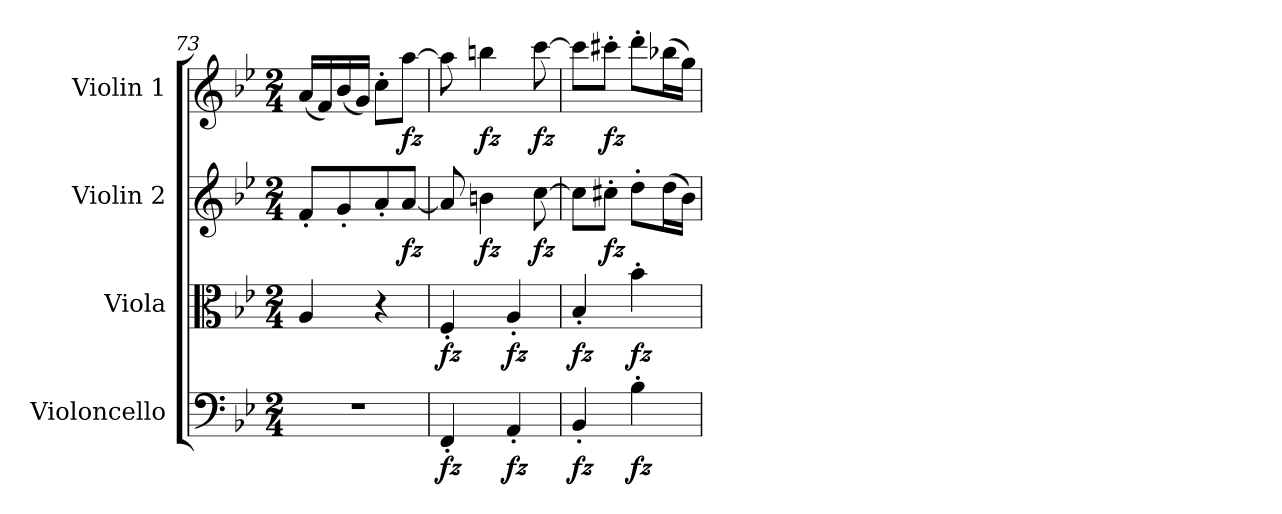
**kern	**dynam	**kern	**dynam	**kern	**dynam	**kern	**dynam
*part4	*part4	*part3	*part3	*part2	*part2	*part1	*part1
*staff4	*staff4	*staff3	*staff3	*staff2	*staff2	*staff1	*staff1
*I"Violoncello	*	*I"Viola	*	*I"Violin 2	*	*I"Violin 1	*
*I'Vc	*	*I'Vla	*	*I'Vln	*	*I'Vln	*
*clefF4	*	*clefC3	*	*clefG2	*	*clefG2	*
*k[b-e-]	*	*k[b-e-]	*	*k[b-e-]	*	*k[b-e-]	*
*M2/4	*	*M2/4	*	*M2/4	*	*M2/4	*
=73	=73	=73	=73	=73	=73	=73	=73
2r	.	4A/	.	8f'/L	.	(16a/LL	.
.	.	.	.	.	.	16f/)	.
.	.	.	.	8g'/	.	(16b-/	.
.	.	.	.	.	.	16g/JJ)	.
.	.	4r	.	8a'/	.	8cc'\L	.
!	!	!	!	!	!LO:DY:b	!	!LO:DY:b
.	.	.	.	[8a/J	fz	[8aa\J	fz
=74	=74	=74	=74	=74	=74	=74	=74
!	!LO:DY:b	!	!LO:DY:b	!	!	!	!
4FF'/	fz	4F'/	fz	8a/]	.	8aa\]	.
!	!	!	!	!	!LO:DY:b	!	!LO:DY:b
.	.	.	.	4bn\	fz	4bbn\	fz
!	!LO:DY:b	!	!LO:DY:b	!	!	!	!
4AA'/	fz	4A'/	fz	.	.	.	.
!	!	!	!	!	!LO:DY:b	!	!LO:DY:b
.	.	.	.	[8cc\	fz	[8ccc\	fz
!!LO:LB:g=z
=75	=75	=75	=75	=75	=75	=75	=75
!	!LO:DY:b	!	!LO:DY:b	!	!	!	!
4BB-'/	fz	4B-'/	fz	8cc\L]	.	8ccc\L]	.
!	!	!	!	!	!LO:DY:b	!	!LO:DY:b
.	.	.	.	8cc#X'\J	fz	8ccc#X'\J	fz
!	!LO:DY:b	!	!LO:DY:b	!	!	!	!
4B-'\	fz	4b-'\	fz	8dd'\L	.	8ddd'\L	.
.	.	.	.	(16dd\L	.	(16bb-X\L	.
.	.	.	.	16b-\JJ)	.	16gg\JJ)	.
=	=	=	=	=	=	=	=
*-	*-	*-	*-	*-	*-	*-	*-
